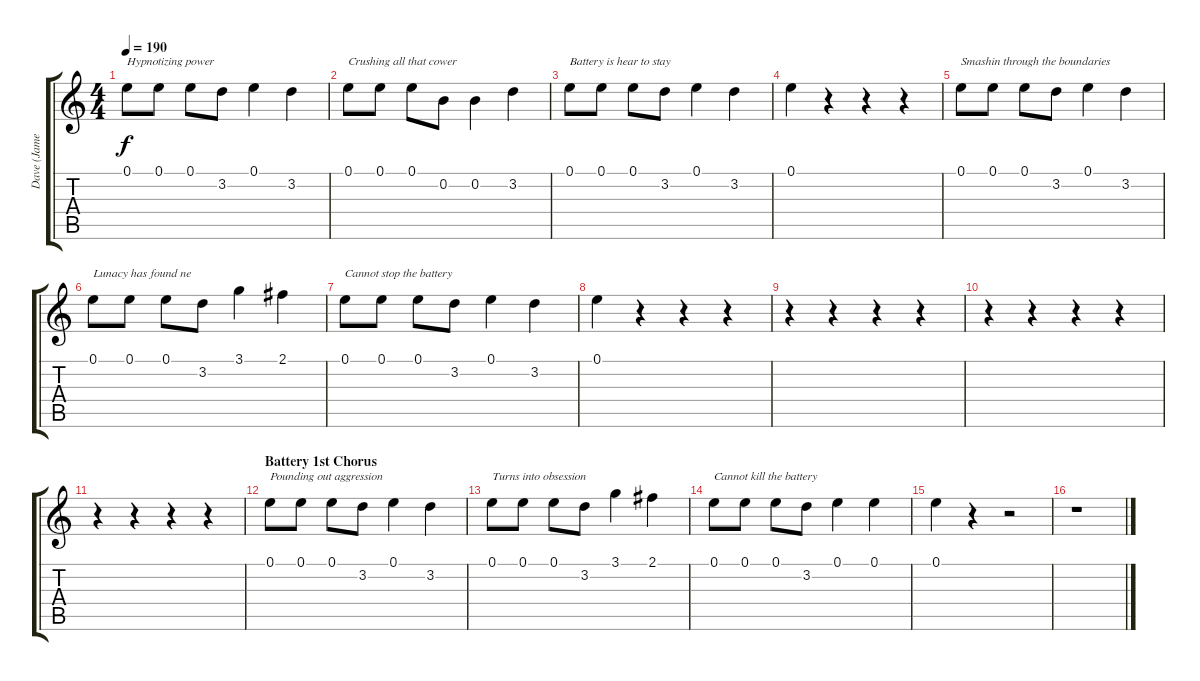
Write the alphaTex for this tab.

\track ("Dave (James's Vocals)" "Dave (Jame") {instrument distortionguitar}
\staff {score tabs}
\tuning (E4 B3 G3 D3 A2 E2) {hide}
\ts (4 4)
\tempo 190
\clef g2
\ks c
0.1.8{txt "Hypnotizing power" dy f} 0.1.8 0.1.8 3.2.8 0.1.4 3.2.4 |
0.1.8{txt "Crushing all that cower"} 0.1.8 0.1.8 0.2.8 0.2.4 3.2.4 |
0.1.8{txt "Battery is hear to stay"} 0.1.8 0.1.8 3.2.8 0.1.4 3.2.4 |
0.1.4 r.4 r.4 r.4 |
0.1.8{txt "Smashin through the boundaries"} 0.1.8 0.1.8 3.2.8 0.1.4 3.2.4 |
0.1.8{txt "Lunacy has found ne"} 0.1.8 0.1.8 3.2.8 3.1.4 2.1.4 |
0.1.8{txt "Cannot stop the battery"} 0.1.8 0.1.8 3.2.8 0.1.4 3.2.4 |
0.1.4 r.4 r.4 r.4 |
r.4 r.4 r.4 r.4 |
r.4 r.4 r.4 r.4 |
r.4 r.4 r.4 r.4 |
\section ("" "Battery 1st Chorus")
0.1.8{txt "Pounding out aggression"} 0.1.8 0.1.8 3.2.8 0.1.4 3.2.4 |
0.1.8{txt "Turns into obsession"} 0.1.8 0.1.8 3.2.8 3.1.4 2.1.4 |
0.1.8{txt "Cannot kill the battery"} 0.1.8 0.1.8 3.2.8 0.1.4 0.1.4 |
0.1.4 r.4 r.2 |
r.1
